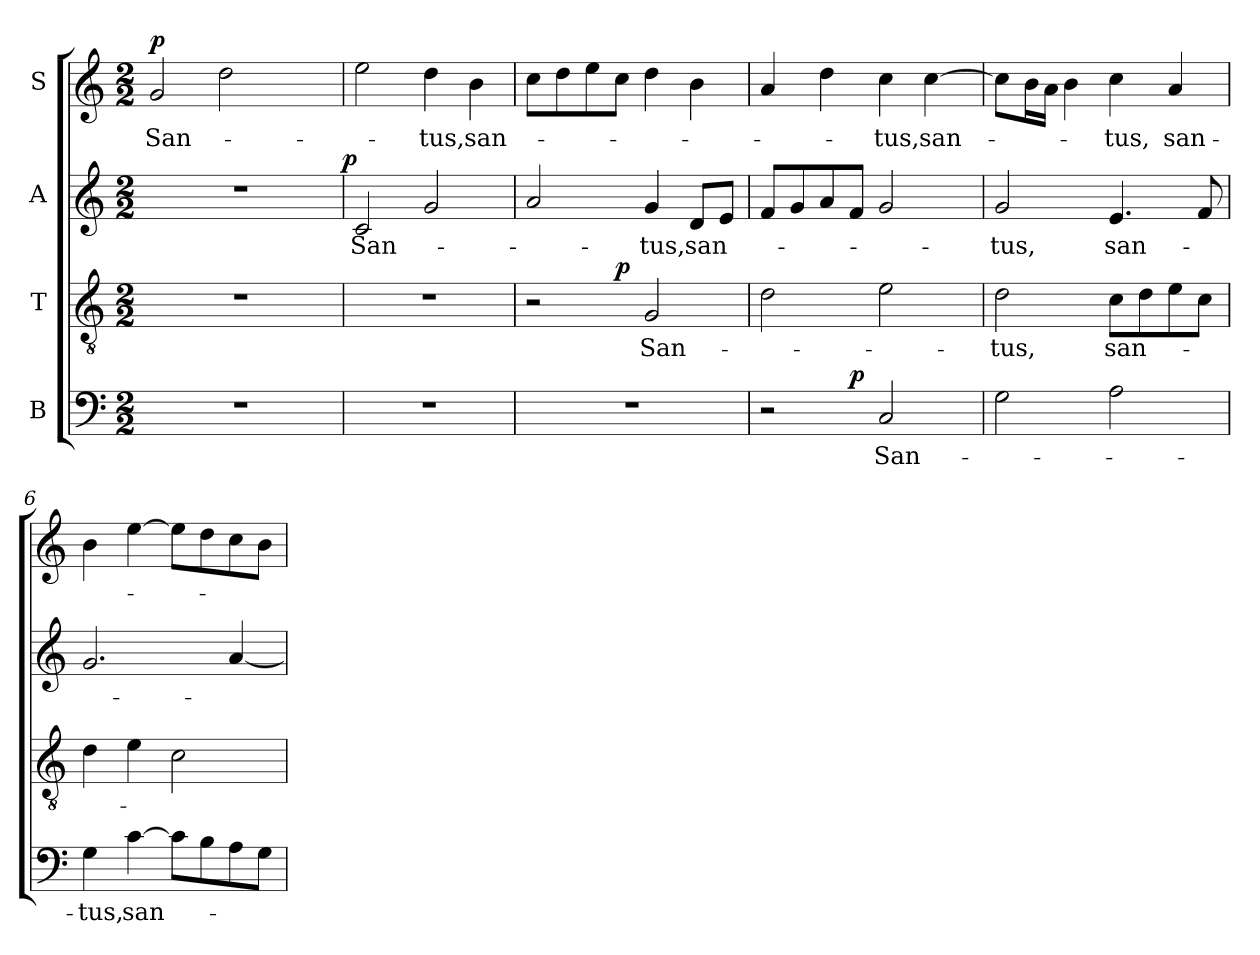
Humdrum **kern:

**kern	**text	**dynam	**kern	**text	**dynam	**kern	**text	**dynam	**kern	**text	**dynam
*part4	*part4	*part4	*part3	*part3	*part3	*part2	*part2	*part2	*part1	*part1	*part1
*staff4	*staff4	*staff4	*staff3	*staff3	*staff3	*staff2	*staff2	*staff2	*staff1	*staff1	*staff1
*I"B	*	*	*I"T	*	*	*I"A	*	*	*I"S	*	*
!!LO:PB:g=z
*clefF4	*	*	*clefGv2	*	*	*clefG2	*	*	*clefG2	*	*
*	*	*	*ITrd7c12	*	*	*	*	*	*	*	*
*k[]	*	*	*k[]	*	*	*k[]	*	*	*k[]	*	*
*C:	*	*	*C:	*	*	*C:	*	*	*C:	*	*
*M2/2	*	*	*M2/2	*	*	*M2/2	*	*	*M2/2	*	*
=1	=1	=1	=1	=1	=1	=1	=1	=1	=1	=1	=1
!	!	!	!	!	!	!	!	!	!	!LO:LY:b:color=#000000	!
*	*	*	*	*	*	*^	*	*	*	*	*
1r	.	.	1r	.	.	1r	2ryy	.	.	2gi/	San-	p
.	.	.	.	.	.	.	4ryy	.	.	2ddi\	.	.
.	.	.	.	.	.	.	8ryy	.	.	.	.	.
.	.	.	.	.	.	.	16ryy	.	.	.	.	.
.	.	.	.	.	.	.	32ryy	.	.	.	.	.
.	.	.	.	.	.	.	64ryy	.	.	.	.	.
.	.	.	.	.	.	.	128...ryy	.	.	.	.	.
.	.	.	.	.	.	.	1024ryy	.	p	.	.	.
*	*	*	*	*	*	*v	*v	*	*	*	*	*
=2	=2	=2	=2	=2	=2	=2	=2	=2	=2	=2	=2
*	*	*	*	*	*	*^	*	*	*	*	*
!	!	!	!	!	!	!	!	!LO:LY:b:color=#000000	!	!	!	!
*	*	*	*	*	*	*v	*v	*	*	*	*	*
1r	.	.	1r	.	.	2ci/	San-	.	2eei\	.	.
!	!	!	!	!	!	!	!	!	!	!LO:LY:b:color=#000000	!
.	.	.	.	.	.	2gi/	.	.	4ddi\	-tus,	.
!	!	!	!	!	!	!	!	!	!	!LO:LY:b:color=#000000	!
.	.	.	.	.	.	.	.	.	4bi\	san-	.
=3	=3	=3	=3	=3	=3	=3	=3	=3	=3	=3	=3
*	*	*	*^	*	*	*	*	*	*	*	*
1r	.	.	2r	4.ryy	.	.	2ai/	.	.	8cci\L	.	.
.	.	.	.	.	.	.	.	.	.	8ddi\	.	.
.	.	.	.	.	.	.	.	.	.	8eei\	.	.
.	.	.	.	2ryy	.	p	.	.	.	8cci\J	.	.
!	!	!	!	!	!LO:LY:b:color=#000000	!	!	!	!	!	!	!
!	!	!	!	!	!	!	!	!LO:LY:b:color=#000000	!	!	!	!
.	.	.	2GGi/	.	San-	.	4gi/	-tus,	.	4ddi\	.	.
!	!	!	!	!	!	!	!	!LO:LY:b:color=#000000	!	!	!	!
.	.	.	.	.	.	.	8di/L	san-	.	4bi\	.	.
.	.	.	.	8ryy	.	.	8ei/J	.	.	.	.	.
*	*	*	*v	*v	*	*	*	*	*	*	*	*
=4	=4	=4	=4	=4	=4	=4	=4	=4	=4	=4	=4
*^	*	*	*	*	*	*	*	*	*	*	*
2r	4.ryy	.	.	2Di\	.	.	8fi/L	.	.	4ai/	.	.
.	.	.	.	.	.	.	8gi/	.	.	.	.	.
.	.	.	.	.	.	.	8ai/	.	.	4ddi\	.	.
.	2ryy	.	p	.	.	.	8fi/J	.	.	.	.	.
!	!	!LO:LY:b:color=#000000	!	!	!	!	!	!	!	!	!	!
!	!	!	!	!	!	!	!	!	!	!	!LO:LY:b:color=#000000	!
2Ci/	.	San-	.	2Ei\	.	.	2gi/	.	.	4cci\	-tus,	.
!	!	!	!	!	!	!	!	!	!	!	!LO:LY:b:color=#000000	!
.	.	.	.	.	.	.	.	.	.	[4cci\	san-	.
.	8ryy	.	.	.	.	.	.	.	.	.	.	.
*v	*v	*	*	*	*	*	*	*	*	*	*	*
=5	=5	=5	=5	=5	=5	=5	=5	=5	=5	=5	=5
*^	*	*	*	*	*	*	*	*	*	*	*
!	!	!	!	!	!LO:LY:b:color=#000000	!	!	!	!	!	!	!
*v	*v	*	*	*	*	*	*	*	*	*	*	*
*^	*	*	*	*	*	*	*	*	*	*	*
!	!	!	!	!	!	!	!	!LO:LY:b:color=#000000	!	!	!	!
*v	*v	*	*	*	*	*	*	*	*	*	*	*
2Gi\	.	.	2Di\	-tus,	.	2gi/	-tus,	.	8cci\L]	.	.
.	.	.	.	.	.	.	.	.	16bi\L	.	.
.	.	.	.	.	.	.	.	.	16ai\JJ	.	.
.	.	.	.	.	.	.	.	.	4bi\	.	.
!	!	!	!	!LO:LY:b:color=#000000	!	!	!	!	!	!	!
!	!	!	!	!	!	!	!LO:LY:b:color=#000000	!	!	!	!
!	!	!	!	!	!	!	!	!	!	!LO:LY:b:color=#000000	!
2Ai\	.	.	8Ci\L	san-	.	4.ei/	san-	.	4cci\	-tus,	.
.	.	.	8Di\	.	.	.	.	.	.	.	.
!	!	!	!	!	!	!	!	!	!	!LO:LY:b:color=#000000	!
.	.	.	8Ei\	.	.	.	.	.	4ai/	san-	.
.	.	.	8Ci\J	.	.	8fi/	.	.	.	.	.
!!LO:LB:g=z
=6	=6	=6	=6	=6	=6	=6	=6	=6	=6	=6	=6
!	!LO:LY:b:color=#000000	!	!	!	!	!	!	!	!	!	!
4Gi\	-tus,	.	4Di\	.	.	2.gi/	.	.	4bi\	.	.
!	!LO:LY:b:color=#000000	!	!	!	!	!	!	!	!	!	!
[4ci\	san-	.	4Ei\	.	.	.	.	.	[4eei\	.	.
8ci\L]	.	.	2Ci\	.	.	.	.	.	8eei\L]	.	.
8Bi\	.	.	.	.	.	.	.	.	8ddi\	.	.
8Ai\	.	.	.	.	.	[4ai/	.	.	8cci\	.	.
8Gi\J	.	.	.	.	.	.	.	.	8bi\J	.	.
=	=	=	=	=	=	=	=	=	=	=	=
*-	*-	*-	*-	*-	*-	*-	*-	*-	*-	*-	*-
